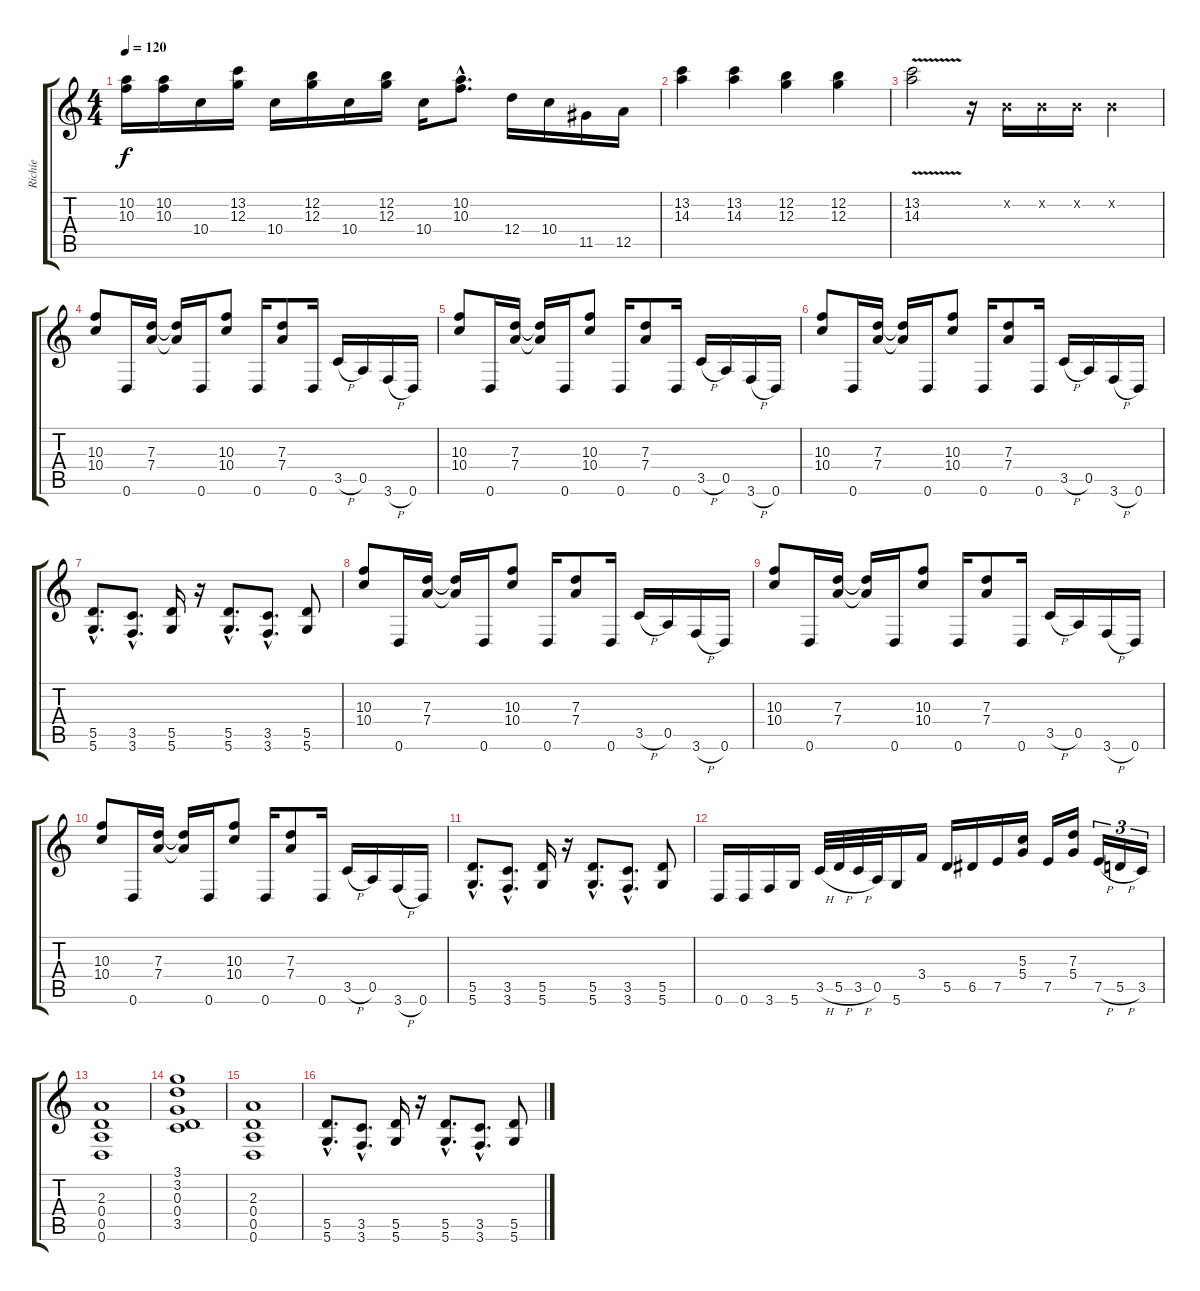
\track ("Richie" "Richie") {instrument distortionguitar}
\staff {score tabs}
\tuning (E4 B3 G3 D3 A2 D2) {hide}
\ts (4 4)
\tempo 120
\clef g2
\ks c
(10.2 10.3).16{dy f} (10.2 10.3).16 10.4.16 (13.2 12.3).16 10.4.16 (12.2 12.3).16 10.4.16 (12.2 12.3).16 10.4.16 (10.2{hac} 10.3{hac}).8{d} 12.4.16 10.4.16 11.5.16 12.5.16 |
(13.2 14.3).4 (13.2 14.3).4 (12.2 12.3).4 (12.2 12.3).4 |
(13.2{v} 14.3).2 r.16 0.2{x}.16 0.2{x}.16 0.2{x}.16 0.2{x}.4 |
(10.3 10.4).8 0.6.16 (7.3 7.4).16 (7.3{t} 7.4{t}).16 0.6.16 (10.3 10.4).8 0.6.16 (7.3 7.4).8 0.6.16 3.5{h}.16 0.5.16 3.6{h}.16 0.6.16 |
(10.3 10.4).8 0.6.16 (7.3 7.4).16 (7.3{t} 7.4{t}).16 0.6.16 (10.3 10.4).8 0.6.16 (7.3 7.4).8 0.6.16 3.5{h}.16 0.5.16 3.6{h}.16 0.6.16 |
(10.3 10.4).8 0.6.16 (7.3 7.4).16 (7.3{t} 7.4{t}).16 0.6.16 (10.3 10.4).8 0.6.16 (7.3 7.4).8 0.6.16 3.5{h}.16 0.5.16 3.6{h}.16 0.6.16 |
(5.5{hac} 5.6{hac}).8{d} (3.5{hac} 3.6{hac}).8{d} (5.5 5.6).16 r.16 (5.5{hac} 5.6{hac}).8{d} (3.5{hac} 3.6{hac}).8{d} (5.5 5.6).8 |
(10.3 10.4).8 0.6.16 (7.3 7.4).16 (7.3{t} 7.4{t}).16 0.6.16 (10.3 10.4).8 0.6.16 (7.3 7.4).8 0.6.16 3.5{h}.16 0.5.16 3.6{h}.16 0.6.16 |
(10.3 10.4).8 0.6.16 (7.3 7.4).16 (7.3{t} 7.4{t}).16 0.6.16 (10.3 10.4).8 0.6.16 (7.3 7.4).8 0.6.16 3.5{h}.16 0.5.16 3.6{h}.16 0.6.16 |
(10.3 10.4).8 0.6.16 (7.3 7.4).16 (7.3{t} 7.4{t}).16 0.6.16 (10.3 10.4).8 0.6.16 (7.3 7.4).8 0.6.16 3.5{h}.16 0.5.16 3.6{h}.16 0.6.16 |
(5.5{hac} 5.6{hac}).8{d} (3.5{hac} 3.6{hac}).8{d} (5.5 5.6).16 r.16 (5.5{hac} 5.6{hac}).8{d} (3.5{hac} 3.6{hac}).8{d} (5.5 5.6).8 |
0.6.16 0.6.16 3.6.16 5.6.16 3.5{h}.32 5.5{h}.32 3.5{h}.32 0.5.32 5.6.16 3.4.16 5.5.16 6.5.16 7.5.16 (5.3 5.4).16 7.5.16 (7.3 5.4).16 7.5{h}.16{tu (3 2)} 5.5{h}.16{tu (3 2)} 3.5.16{tu (3 2)} |
(2.3 0.4 0.5 0.6).1 |
(3.1 3.2 0.3 0.4 3.5).1 |
(2.3 0.4 0.5 0.6).1 |
(5.5{hac} 5.6{hac}).8{d} (3.5{hac} 3.6{hac}).8{d} (5.5 5.6).16 r.16 (5.5{hac} 5.6{hac}).8{d} (3.5{hac} 3.6{hac}).8{d} (5.5 5.6).8
